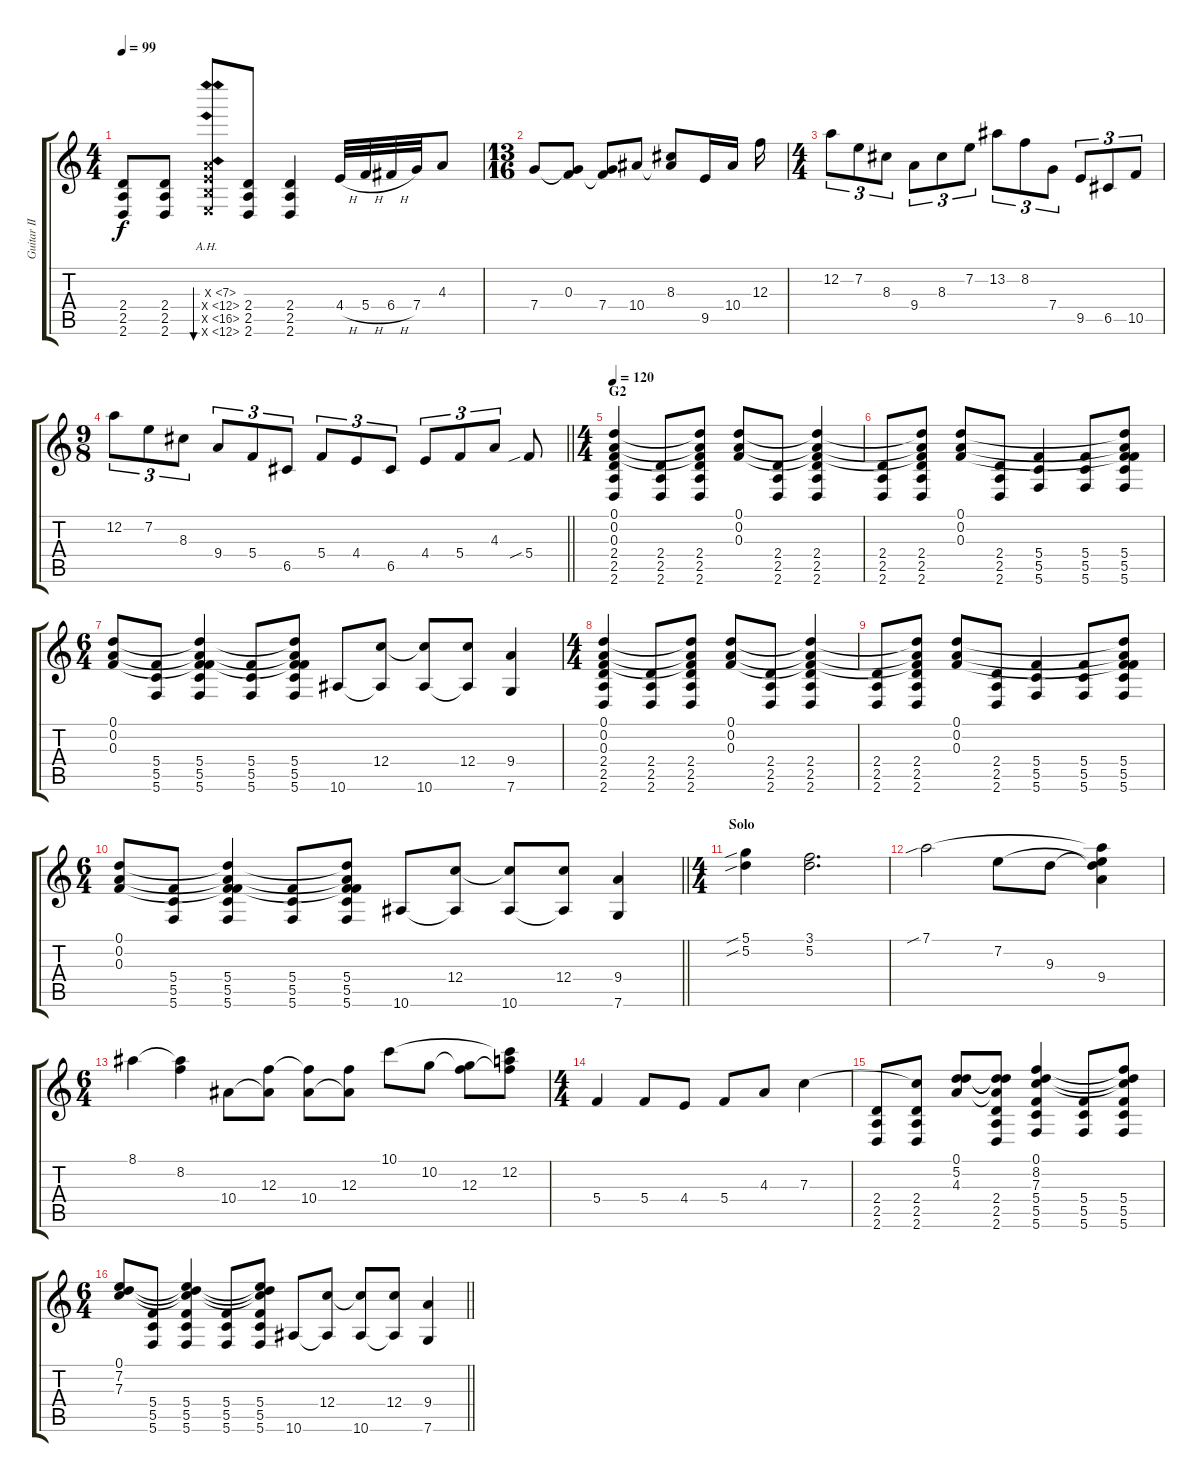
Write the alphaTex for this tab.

\track ("Guitar II" "Guitar II") {instrument overdrivenguitar}
\staff {score tabs}
\tuning (D4 A3 F3 C3 G2 C2) {hide}
\ts (4 4)
\tempo 99
\clef g2
\ks c
(2.4 2.5 2.6).8{dy f} (2.4 2.5 2.6).8 (4.3{ah 3 x} 4.4{ah 8 x} 4.5{ah 12 x} 4.6{ah 8 x}).8{bu 60} (2.4 2.5 2.6).8 (2.4 2.5 2.6).4 4.4{h}.32 5.4{h}.32 6.4{h}.32 7.4.32 4.3.8 |
\ts (13 16)
7.4.8 (0.3 7.4{t}).8 (0.3{t} 7.4).8 10.4.8 (8.3 10.4{t}).8 9.5.16 10.4.16 12.3.16 |
\ts (4 4)
12.2.8{tu (3 2)} 7.2.8{tu (3 2)} 8.3.8{tu (3 2)} 9.4.8{tu (3 2)} 8.3.8{tu (3 2)} 7.2.8{tu (3 2)} 13.2.8{tu (3 2)} 8.2.8{tu (3 2)} 7.4.8{tu (3 2)} 9.5.8{tu (3 2)} 6.5.8{tu (3 2)} 10.5.8{tu (3 2)} |
\ts (9 8)
\barLineRight lightlight
12.2.8{tu (3 2)} 7.2.8{tu (3 2)} 8.3.8{tu (3 2)} 9.4.8{tu (3 2)} 5.4.8{tu (3 2)} 6.5.8{tu (3 2)} 5.4.8{tu (3 2)} 4.4.8{tu (3 2)} 6.5.8{tu (3 2)} 4.4.8{tu (3 2)} 5.4.8{tu (3 2)} 4.3.8{tu (3 2)} 5.4{sib}.8 |
\ts (4 4)
\section ("" "G2")
\tempo 120
(0.1 0.2 0.3 2.4 2.5 2.6).4 (2.4 2.5 2.6).8 (0.1{t} 0.2{t} 0.3{t} 2.4 2.5 2.6).8 (0.1 0.2 0.3).8 (2.4 2.5 2.6).8 (0.1{t} 0.2{t} 0.3{t} 2.4 2.5 2.6).4 |
(2.4 2.5 2.6).8 (0.1{t} 0.2{t} 0.3{t} 2.4 2.5 2.6).8 (0.1 0.2 0.3).8 (2.4 2.5 2.6).8 (5.4 5.5 5.6).4 (5.4 5.5 5.6).8 (0.1{t} 0.2{t} 0.3{t} 5.4 5.5 5.6).8 |
\ts (6 4)
(0.1 0.2 0.3).8 (5.4 5.5 5.6).8 (0.1{t} 0.2{t} 0.3{t} 5.4 5.5 5.6).4 (5.4 5.5 5.6).8 (0.1{t} 0.2{t} 0.3{t} 5.4 5.5 5.6).8 10.6.8 (12.4 10.6{t}).8 (12.4{t} 10.6).8 (12.4 10.6{t}).8 (9.4 7.6).4 |
\ts (4 4)
(0.1 0.2 0.3 2.4 2.5 2.6).4 (2.4 2.5 2.6).8 (0.1{t} 0.2{t} 0.3{t} 2.4 2.5 2.6).8 (0.1 0.2 0.3).8 (2.4 2.5 2.6).8 (0.1{t} 0.2{t} 0.3{t} 2.4 2.5 2.6).4 |
(2.4 2.5 2.6).8 (0.1{t} 0.2{t} 0.3{t} 2.4 2.5 2.6).8 (0.1 0.2 0.3).8 (2.4 2.5 2.6).8 (5.4 5.5 5.6).4 (5.4 5.5 5.6).8 (0.1{t} 0.2{t} 0.3{t} 5.4 5.5 5.6).8 |
\ts (6 4)
\barLineRight lightlight
(0.1 0.2 0.3).8 (5.4 5.5 5.6).8 (0.1{t} 0.2{t} 0.3{t} 5.4 5.5 5.6).4 (5.4 5.5 5.6).8 (0.1{t} 0.2{t} 0.3{t} 5.4 5.5 5.6).8 10.6.8 (12.4 10.6{t}).8 (12.4{t} 10.6).8 (12.4 10.6{t}).8 (9.4 7.6).4 |
\ts (4 4)
\section ("" "Solo")
(5.1{sib} 5.2{sib}).4 (3.1 5.2).2{d} |
7.1{sib}.2 7.2.8 9.3.8 (7.1{t} 7.2{t} 9.3{t} 9.4).4 |
\ts (6 4)
8.1.4 (8.1{t} 8.2).4 10.4.8 (12.3 10.4{t}).8 (12.3{t} 10.4).8 (12.3 10.4{t}).8 10.1.8 10.2.8 (10.2{t} 12.3).8 (10.1{t} 12.2 12.3{t}).8 |
\ts (4 4)
5.4.4 5.4.8 4.4.8 5.4.8 4.3.8 7.3.4 |
(2.4 2.5 2.6).8 (7.3{t} 2.4 2.5 2.6).8 (0.1 5.2 4.3).8 (0.1{t} 5.2{t} 4.3{t} 2.4 2.5 2.6).8 (0.1 8.2 7.3 5.4 5.5 5.6).4 (5.4 5.5 5.6).8 (0.1{t} 8.2{t} 7.3{t} 5.4 5.5 5.6).8 |
\ts (6 4)
\barLineRight lightlight
(0.1 7.2 7.3).8 (5.4 5.5 5.6).8 (0.1{t} 7.2{t} 7.3{t} 5.4 5.5 5.6).4 (5.4 5.5 5.6).8 (0.1{t} 7.2{t} 7.3{t} 5.4 5.5 5.6).8 10.6.8 (12.4 10.6{t}).8 (12.4{t} 10.6).8 (12.4 10.6{t}).8 (9.4 7.6).4
